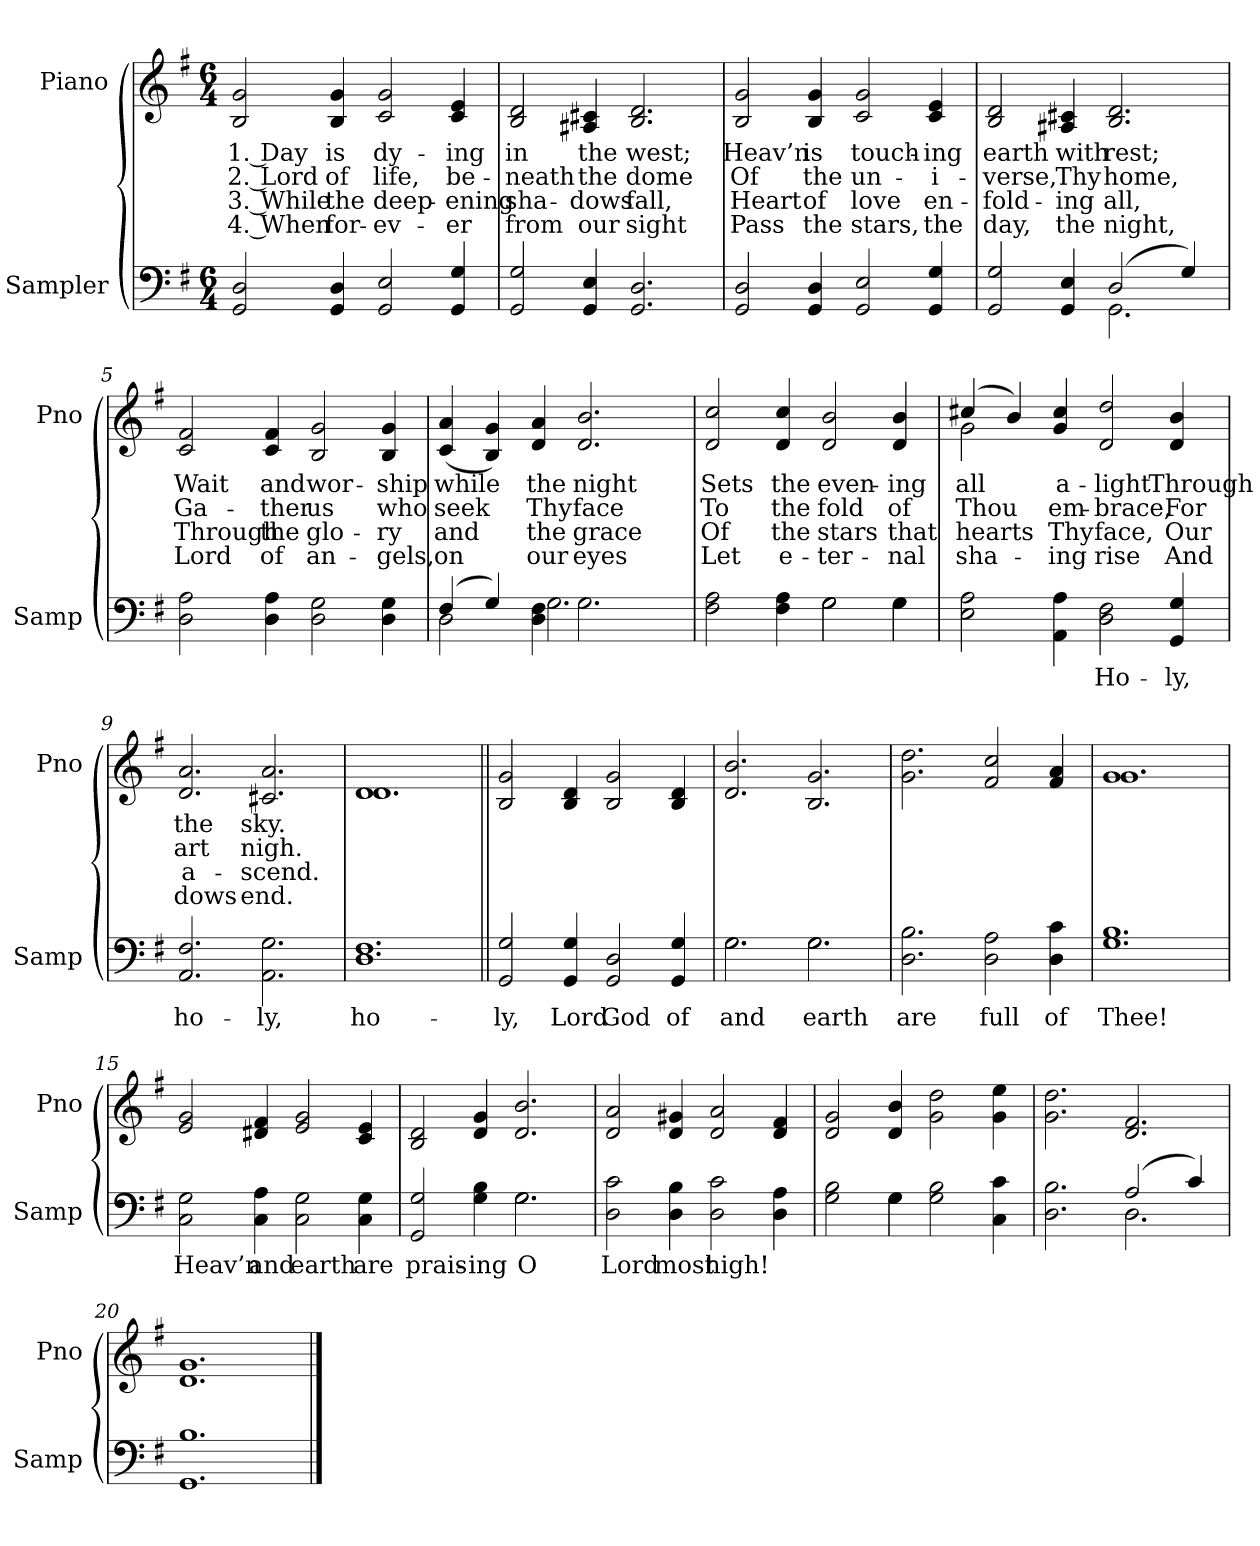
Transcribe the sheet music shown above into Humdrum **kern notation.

**kern	**text	**kern	**text	**text	**text	**text
*part2	*part2	*part1	*part1	*part1	*part1	*part1
*staff2	*staff2	*staff1	*staff1	*staff1	*staff1	*staff1
*I"Sampler	*	*I"Piano	*	*	*	*
*I'Samp	*	*I'Pno	*	*	*	*
*clefF4	*	*clefG2	*	*	*	*
*k[f#]	*	*k[f#]	*	*	*	*
*G:	*	*G:	*	*	*	*
*M6/4	*	*M6/4	*	*	*	*
=1	=1	=1	=1	=1	=1	=1
2GG/ 2D/	.	2B/ 2g/	1. Day	2. Lord	3. While	4. When
4GG/ 4D/	.	4B/ 4g/	is	of	the	for-
2GG/ 2E/	.	2c/ 2g/	dy-	life,	deep-	-ev-
4GG/ 4G/	.	4c/ 4e/	-ing	be-	-ening	-er
=2	=2	=2	=2	=2	=2	=2
2GG/ 2G/	.	2B/ 2d/	in	-neath	sha-	from
4GG/ 4E/	.	4A#X/ 4c#X/	the	the	-dows	our
2.GG/ 2.D/	.	2.B/ 2.d/	west;	dome	fall,	sight
=3	=3	=3	=3	=3	=3	=3
2GG/ 2D/	.	2B/ 2g/	Heav’n	Of	Heart	Pass
4GG/ 4D/	.	4B/ 4g/	is	the	of	the
2GG/ 2E/	.	2c/ 2g/	touch-	un-	love	stars,
4GG/ 4G/	.	4c/ 4e/	-ing	-i-	en-	the
=4	=4	=4	=4	=4	=4	=4
*^	*	*	*	*	*	*
2GG/ 2G/	2.ryy	.	2B/ 2d/	earth	-verse,	-fold-	day,
4GG/ 4E/	.	.	4A#X/ 4c#X/	with	Thy	-ing	the
(2D/	2.GG	.	2.B/ 2.d/	rest;	home,	all,	night,
4G/)	.	.	.	.	.	.	.
*v	*v	*	*	*	*	*	*
=5	=5	=5	=5	=5	=5	=5
2D\ 2A\	.	2c/ 2f#/	Wait	Ga-	Through	Lord
4D\ 4A\	.	4c/ 4f#/	and	-ther	the	of
2D\ 2G\	.	2B/ 2g/	wor-	us	glo-	an-
4D\ 4G\	.	4B/ 4g/	-ship	who	-ry	-gels,
=6	=6	=6	=6	=6	=6	=6
*^	*	*	*	*	*	*
(4F#/	2D	.	(4c/ 4a/	while	seek	and	on
4G/)	.	.	4B/ 4g/)	.	.	.	.
4D\ 4F#\	2.G	.	4d/ 4a/	the	Thy	the	our
2.G\	.	.	2.d/ 2.b/	night	face	grace	eyes
.	4ryy	.	.	.	.	.	.
=7	=7	=7	=7	=7	=7	=7	=7
2F#\ 2A\	2.ryy	.	2d/ 2cc/	Sets	To	Of	Let
4F#\ 4A\	.	.	4d/ 4cc/	the	the	the	e-
2G\	2G	.	2d/ 2b/	even-	fold	stars	-ter-
4G\	4G	.	4d/ 4b/	-ing	of	that	-nal
*v	*v	*	*	*	*	*	*
=8	=8	=8	=8	=8	=8	=8
*	*	*^	*	*	*	*
2E\ 2A\	.	(4cc#X/	2g	all	Thou	hearts	sha-
.	.	4b/)	.	.	.	.	.
4AA\ 4A\	.	4g/ 4cc#/	1ryy	a-	em-	Thy	-ing
2D\ 2F#\	Ho-	2d/ 2dd/	.	-light	-brace,	face,	rise
4GG/ 4G/	-ly,	4d/ 4b/	.	Through	For	Our	And
*	*	*v	*v	*	*	*	*
=9	=9	=9	=9	=9	=9	=9
2.AA/ 2.F#/	ho-	2.d/ 2.a/	the	art	a-	-dows
2.AA\ 2.G\	-ly,	2.c#X/ 2.a/	sky.	nigh.	-scend.	end.
=10	=10	=10	=10	=10	=10	=10
*	*	*^	*	*	*	*
1.D\ 1.F#\	ho-	1.d/	1.d	.	.	.	.
=11||	=11||	=11||	=11||	=11||	=11||	=11||	=11||
!	!	!LO:TX:t=Refrain	!	!	!	!	!
*	*	*v	*v	*	*	*	*
2GG/ 2G/	-ly,	2B/ 2g/	.	.	.	.
4GG/ 4G/	Lord	4B/ 4d/	.	.	.	.
2GG/ 2D/	God	2B/ 2g/	.	.	.	.
4GG/ 4G/	of	4B/ 4d/	.	.	.	.
=12	=12	=12	=12	=12	=12	=12
*^	*	*	*	*	*	*
2.G\	2.G	and	2.d/ 2.b/	.	.	.	.
2.G\	2.G	earth	2.B/ 2.g/	.	.	.	.
*v	*v	*	*	*	*	*	*
=13	=13	=13	=13	=13	=13	=13
2.D\ 2.B\	are	2.g\ 2.dd\	.	.	.	.
2D\ 2A\	full	2f#/ 2cc/	.	.	.	.
4D\ 4c\	of	4f#/ 4a/	.	.	.	.
=14	=14	=14	=14	=14	=14	=14
*	*	*^	*	*	*	*
1.G 1.B	Thee!	1.g/	1.g	.	.	.	.
*	*	*v	*v	*	*	*	*
=15	=15	=15	=15	=15	=15	=15
2C\ 2G\	Heav’n	2e/ 2g/	.	.	.	.
4C\ 4A\	and	4d#X/ 4f#/	.	.	.	.
2C\ 2G\	earth	2e/ 2g/	.	.	.	.
4C\ 4G\	are	4c/ 4e/	.	.	.	.
=16	=16	=16	=16	=16	=16	=16
*^	*	*	*	*	*	*
2GG/ 2G/	2.ryy	prais-	2B/ 2d/	.	.	.	.
4G\ 4B\	.	-ing	4d/ 4g/	.	.	.	.
2.G\	2.G	O	2.d/ 2.b/	.	.	.	.
*v	*v	*	*	*	*	*	*
=17	=17	=17	=17	=17	=17	=17
2D\ 2c\	Lord	2d/ 2a/	.	.	.	.
4D\ 4B\	most	4d/ 4g#X/	.	.	.	.
2D\ 2c\	high!	2d/ 2a/	.	.	.	.
4D\ 4A\	.	4d/ 4f#/	.	.	.	.
=18	=18	=18	=18	=18	=18	=18
*^	*	*	*	*	*	*
2G\ 2B\	2ryy	.	2d/ 2g/	.	.	.	.
4G\	4G	.	4d/ 4b/	.	.	.	.
2G\ 2B\	2.ryy	.	2g\ 2dd\	.	.	.	.
4C\ 4c\	.	.	4g\ 4ee\	.	.	.	.
=19	=19	=19	=19	=19	=19	=19	=19
2.D\ 2.B\	2.ryy	.	2.g\ 2.dd\	.	.	.	.
(2A/	2.D	.	2.d/ 2.f#/	.	.	.	.
4c/)	.	.	.	.	.	.	.
*v	*v	*	*	*	*	*	*
=20	=20	=20	=20	=20	=20	=20
1.GG/ 1.B/	.	1.d/ 1.g/	.	.	.	.
==	==	==	==	==	==	==
*-	*-	*-	*-	*-	*-	*-
